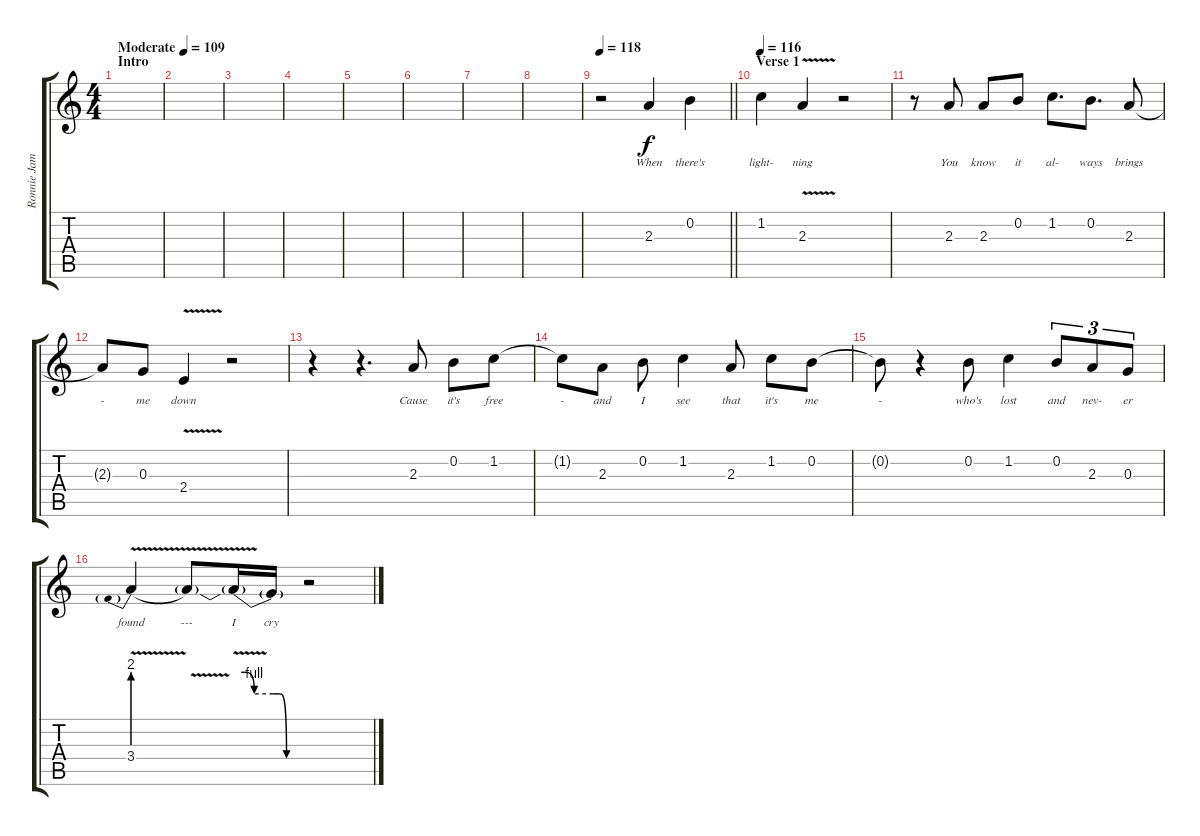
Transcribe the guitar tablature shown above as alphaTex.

\track ("Ronnie James Dio" "Ronnie Jam") {instrument electricguitarclean}
\staff {score tabs}
\tuning (E4 B3 G3 D3 A2 E2) {hide}
\ts (4 4)
\section ("" "Intro")
\tempo (109 "Moderate")
\clef g2
\ks c
|
|
|
|
|
|
|
|
\tempo 118
\barLineRight lightlight
r.2 2.3.4{lyrics (0 "When") lyrics (1 "") lyrics (2 "") lyrics (3 "") lyrics (4 "")} 0.2.4{lyrics (0 "there's") lyrics (1 "") lyrics (2 "") lyrics (3 "") lyrics (4 "")} |
\section ("" "Verse 1")
\tempo 116
1.2.4{lyrics (0 "light-") lyrics (1 "") lyrics (2 "") lyrics (3 "") lyrics (4 "")} 2.3{v}.4{lyrics (0 "ning") lyrics (1 "") lyrics (2 "") lyrics (3 "") lyrics (4 "")} r.2 |
r.8 2.3.8{lyrics (0 "You") lyrics (1 "") lyrics (2 "") lyrics (3 "") lyrics (4 "")} 2.3.8{lyrics (0 "know") lyrics (1 "") lyrics (2 "") lyrics (3 "") lyrics (4 "")} 0.2.8{lyrics (0 "it") lyrics (1 "") lyrics (2 "") lyrics (3 "") lyrics (4 "")} 1.2.8{d lyrics (0 "al-") lyrics (1 "") lyrics (2 "") lyrics (3 "") lyrics (4 "")} 0.2.8{d lyrics (0 "ways") lyrics (1 "") lyrics (2 "") lyrics (3 "") lyrics (4 "")} 2.3.8{lyrics (0 "brings") lyrics (1 "") lyrics (2 "") lyrics (3 "") lyrics (4 "")} |
2.3{t}.8{lyrics (0 "-") lyrics (1 "") lyrics (2 "") lyrics (3 "") lyrics (4 "")} 0.3.8{lyrics (0 "me") lyrics (1 "") lyrics (2 "") lyrics (3 "") lyrics (4 "")} 2.4{v}.4{lyrics (0 "down") lyrics (1 "") lyrics (2 "") lyrics (3 "") lyrics (4 "")} r.2 |
r.4 r.4{d} 2.3.8{lyrics (0 "Cause") lyrics (1 "") lyrics (2 "") lyrics (3 "") lyrics (4 "")} 0.2.8{lyrics (0 "it's") lyrics (1 "") lyrics (2 "") lyrics (3 "") lyrics (4 "")} 1.2.8{lyrics (0 "free") lyrics (1 "") lyrics (2 "") lyrics (3 "") lyrics (4 "")} |
1.2{t}.8{lyrics (0 "-") lyrics (1 "") lyrics (2 "") lyrics (3 "") lyrics (4 "")} 2.3.8{lyrics (0 "and") lyrics (1 "") lyrics (2 "") lyrics (3 "") lyrics (4 "")} 0.2.8{lyrics (0 "I") lyrics (1 "") lyrics (2 "") lyrics (3 "") lyrics (4 "")} 1.2.4{lyrics (0 "see") lyrics (1 "") lyrics (2 "") lyrics (3 "") lyrics (4 "")} 2.3.8{lyrics (0 "that") lyrics (1 "") lyrics (2 "") lyrics (3 "") lyrics (4 "")} 1.2.8{lyrics (0 "it's") lyrics (1 "") lyrics (2 "") lyrics (3 "") lyrics (4 "")} 0.2.8{lyrics (0 "me") lyrics (1 "") lyrics (2 "") lyrics (3 "") lyrics (4 "")} |
0.2{t}.8{lyrics (0 "-") lyrics (1 "") lyrics (2 "") lyrics (3 "") lyrics (4 "")} r.4 0.2.8{lyrics (0 "who's") lyrics (1 "") lyrics (2 "") lyrics (3 "") lyrics (4 "")} 1.2.4{lyrics (0 "lost") lyrics (1 "") lyrics (2 "") lyrics (3 "") lyrics (4 "")} 0.2.8{tu (3 2) lyrics (0 "and") lyrics (1 "") lyrics (2 "") lyrics (3 "") lyrics (4 "")} 2.3.8{tu (3 2) lyrics (0 "nev-") lyrics (1 "") lyrics (2 "") lyrics (3 "") lyrics (4 "")} 0.3.8{tu (3 2) lyrics (0 "er") lyrics (1 "") lyrics (2 "") lyrics (3 "") lyrics (4 "")} |
3.4{be (prebend 0 8 60 8) v}.4{lyrics (0 "found") lyrics (1 "") lyrics (2 "") lyrics (3 "") lyrics (4 "")} 3.4{v t}.8{lyrics (0 "---") lyrics (1 "") lyrics (2 "") lyrics (3 "") lyrics (4 "")} 3.4{be (custom 0 8 15 8 30 4 60 4) t}.16{lyrics (0 "I") lyrics (1 "") lyrics (2 "") lyrics (3 "") lyrics (4 "")} 3.4{be (custom 0 4 15 4 30 0 60 0) t}.16{lyrics (0 "cry") lyrics (1 "") lyrics (2 "") lyrics (3 "") lyrics (4 "")} r.2
